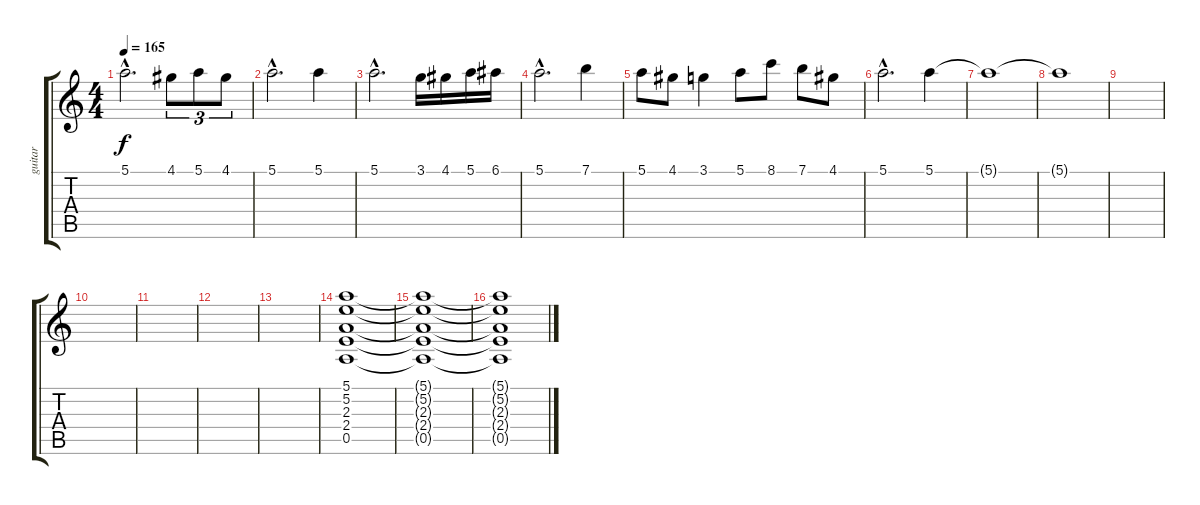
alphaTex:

\track ("guitar" "guitar") {instrument overdrivenguitar}
\staff {score tabs}
\tuning (E4 B3 G3 D3 A2 E2) {hide}
\ts (4 4)
\tempo 165
\clef g2
\ks c
5.1{hac}.2{d dy f} 4.1.8{tu (3 2)} 5.1.8{tu (3 2)} 4.1.8{tu (3 2)} |
5.1{hac}.2{d} 5.1.4 |
5.1{hac}.2{d} 3.1.16 4.1.16 5.1.16 6.1.16 |
5.1{hac}.2{d} 7.1.4 |
5.1.8 4.1.8 3.1.4 5.1.8 8.1.8 7.1.8 4.1.8 |
5.1{hac}.2{d} 5.1.4 |
5.1{t}.1{volume 14 instrument overdrivenguitar} |
5.1{t}.1 |
|
|
|
|
|
(5.1 5.2 2.3 2.4 0.5).1 |
(5.1{t} 5.2{t} 2.3{t} 2.4{t} 0.5{t}).1 |
(5.1{t} 5.2{t} 2.3{t} 2.4{t} 0.5{t}).1
